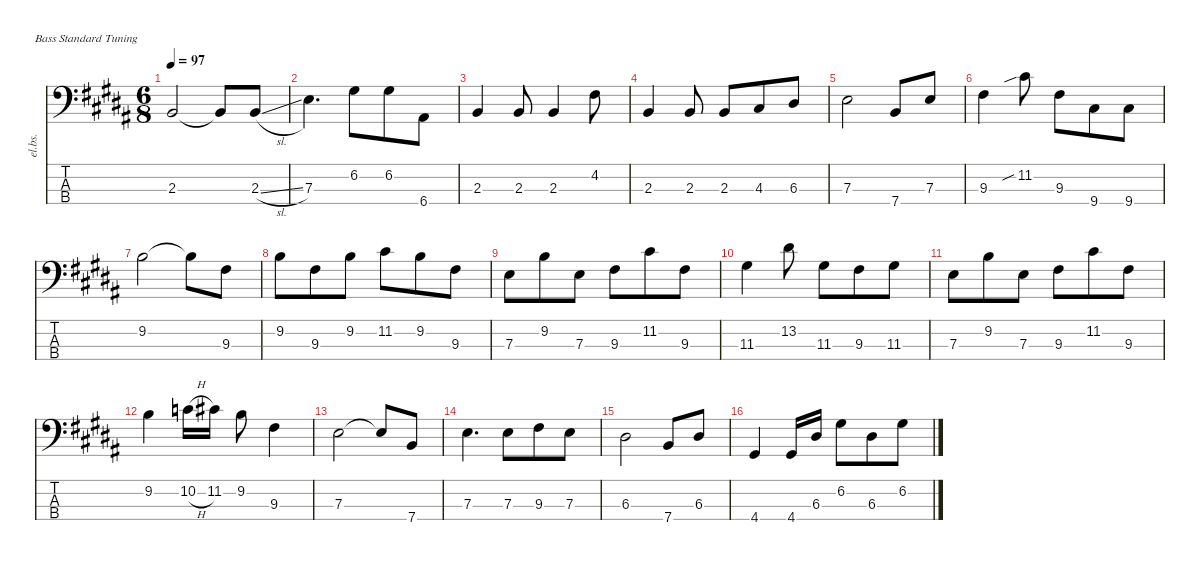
\defaultSystemsLayout 4
\hideDynamics
\bracketExtendMode nobrackets
\chordDiagramsInScore
\track ("Electric Bass" "el.bs.") {instrument electricbassfinger}
\staff {score tabs}
\tuning (G2 D2 A1 E1)
\ts (6 8)
\tempo 97
\clef f4
\ks b
2.3{acc forcenatural}.2{dy mf} 2.3{t acc forcenatural}.8 2.3{sl acc forcenatural}.8 |
7.3{acc forcenatural}.4{d} 6.2{acc #}.8 6.2{acc #}.8 6.4{acc #}.8 |
2.3{acc forcenatural}.4 2.3{acc forcenatural}.8 2.3{acc forcenatural}.4 4.2{acc #}.8 |
2.3{acc forcenatural}.4 2.3{acc forcenatural}.8 2.3{acc forcenatural}.8 4.3{acc #}.8 6.3{acc #}.8 |
7.3{acc forcenatural}.2 7.4{acc forcenatural}.8 7.3{acc forcenatural}.8 |
9.3{acc #}.4 11.2{sib acc #}.8 9.3{acc #}.8 9.4{acc #}.8 9.4{acc #}.8 |
9.2{acc forcenatural}.2 9.2{t acc forcenatural}.8 9.3{acc #}.8 |
9.2{acc forcenatural}.8 9.3{acc #}.8 9.2{acc forcenatural}.8 11.2{acc #}.8 9.2{acc forcenatural}.8 9.3{acc #}.8 |
7.3{acc forcenatural}.8 9.2{acc forcenatural}.8 7.3{acc forcenatural}.8 9.3{acc #}.8 11.2{acc #}.8 9.3{acc #}.8 |
11.3{acc #}.4 13.2{acc #}.8 11.3{acc #}.8 9.3{acc #}.8 11.3{acc #}.8 |
7.3{acc forcenatural}.8 9.2{acc forcenatural}.8 7.3{acc forcenatural}.8 9.3{acc #}.8 11.2{acc #}.8 9.3{acc #}.8 |
9.2{acc forcenatural}.4 10.2{h acc forcenatural}.16 11.2{acc #}.16 9.2{acc forcenatural}.8 9.3{acc #}.4 |
7.3{acc forcenatural}.2 7.3{t acc forcenatural}.8 7.4{acc forcenatural}.8 |
7.3{acc forcenatural}.4{d} 7.3{acc forcenatural}.8 9.3{acc #}.8 7.3{acc forcenatural}.8 |
6.3{acc #}.2 7.4{acc forcenatural}.8 6.3{acc #}.8 |
4.4{acc #}.4 4.4{acc #}.16 6.3{acc #}.16 6.2{acc #}.8 6.3{acc #}.8 6.2{acc #}.8
